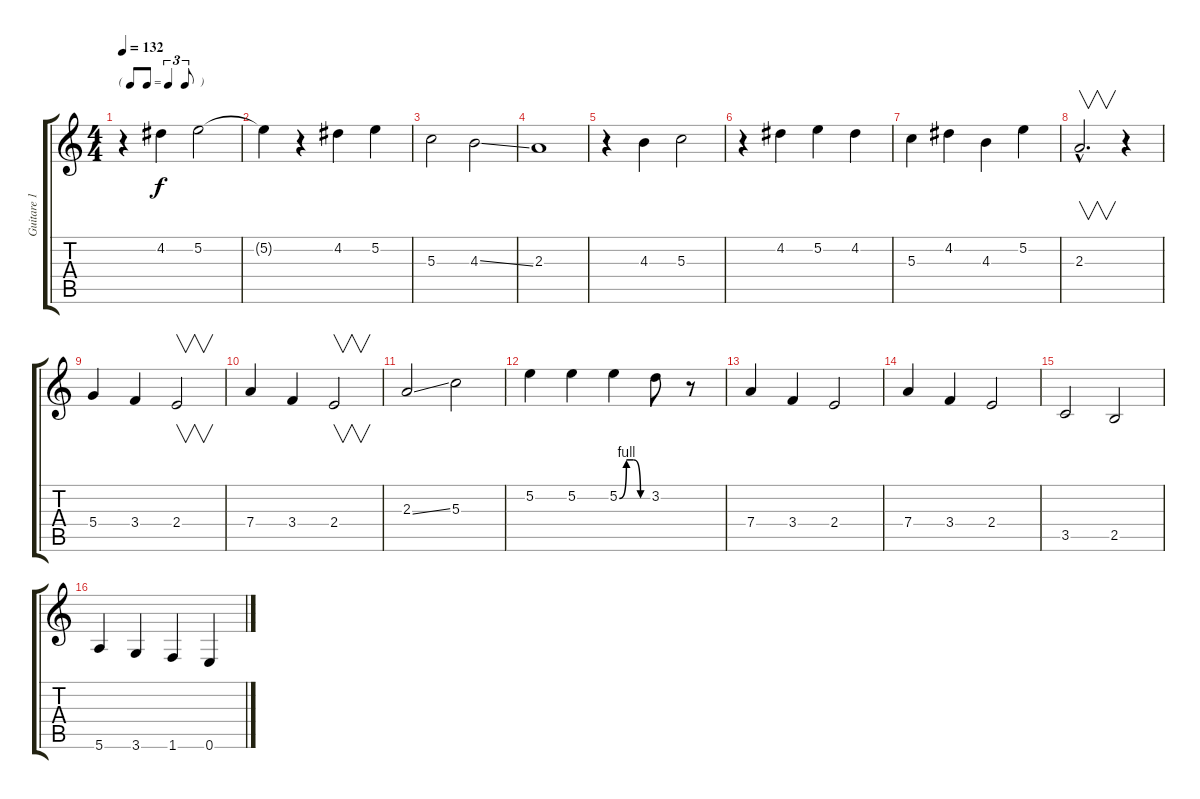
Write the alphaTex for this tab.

\track ("Guitare 1" "Guitare 1") {instrument distortionguitar}
\staff {score tabs}
\tuning (E4 B3 G3 D3 A2 E2) {hide}
\ts (4 4)
\tf triplet8th
\tempo 132
\clef g2
\ks c
r.4{dy f} 4.2.4 5.2.2 |
5.2{t}.4 r.4 4.2.4 5.2.4 |
5.3.2 4.3{ss}.2 |
2.3.1 |
r.4 4.3.4 5.3.2 |
r.4 4.2.4 5.2.4 4.2.4 |
5.3.4 4.2.4 4.3.4 5.2.4 |
2.3{hac}.2{v d} r.4 |
5.4.4 3.4.4 2.4.2{v} |
7.4.4 3.4.4 2.4.2{v} |
2.3{ss}.2 5.3.2 |
5.2.4 5.2.4 5.2{be (custom 0 0 15 4 30 4 45 0 60 0)}.4 3.2.8 r.8 |
7.4.4 3.4.4 2.4.2 |
7.4.4 3.4.4 2.4.2 |
3.5.2 2.5.2 |
5.6.4 3.6.4 1.6.4 0.6.4
